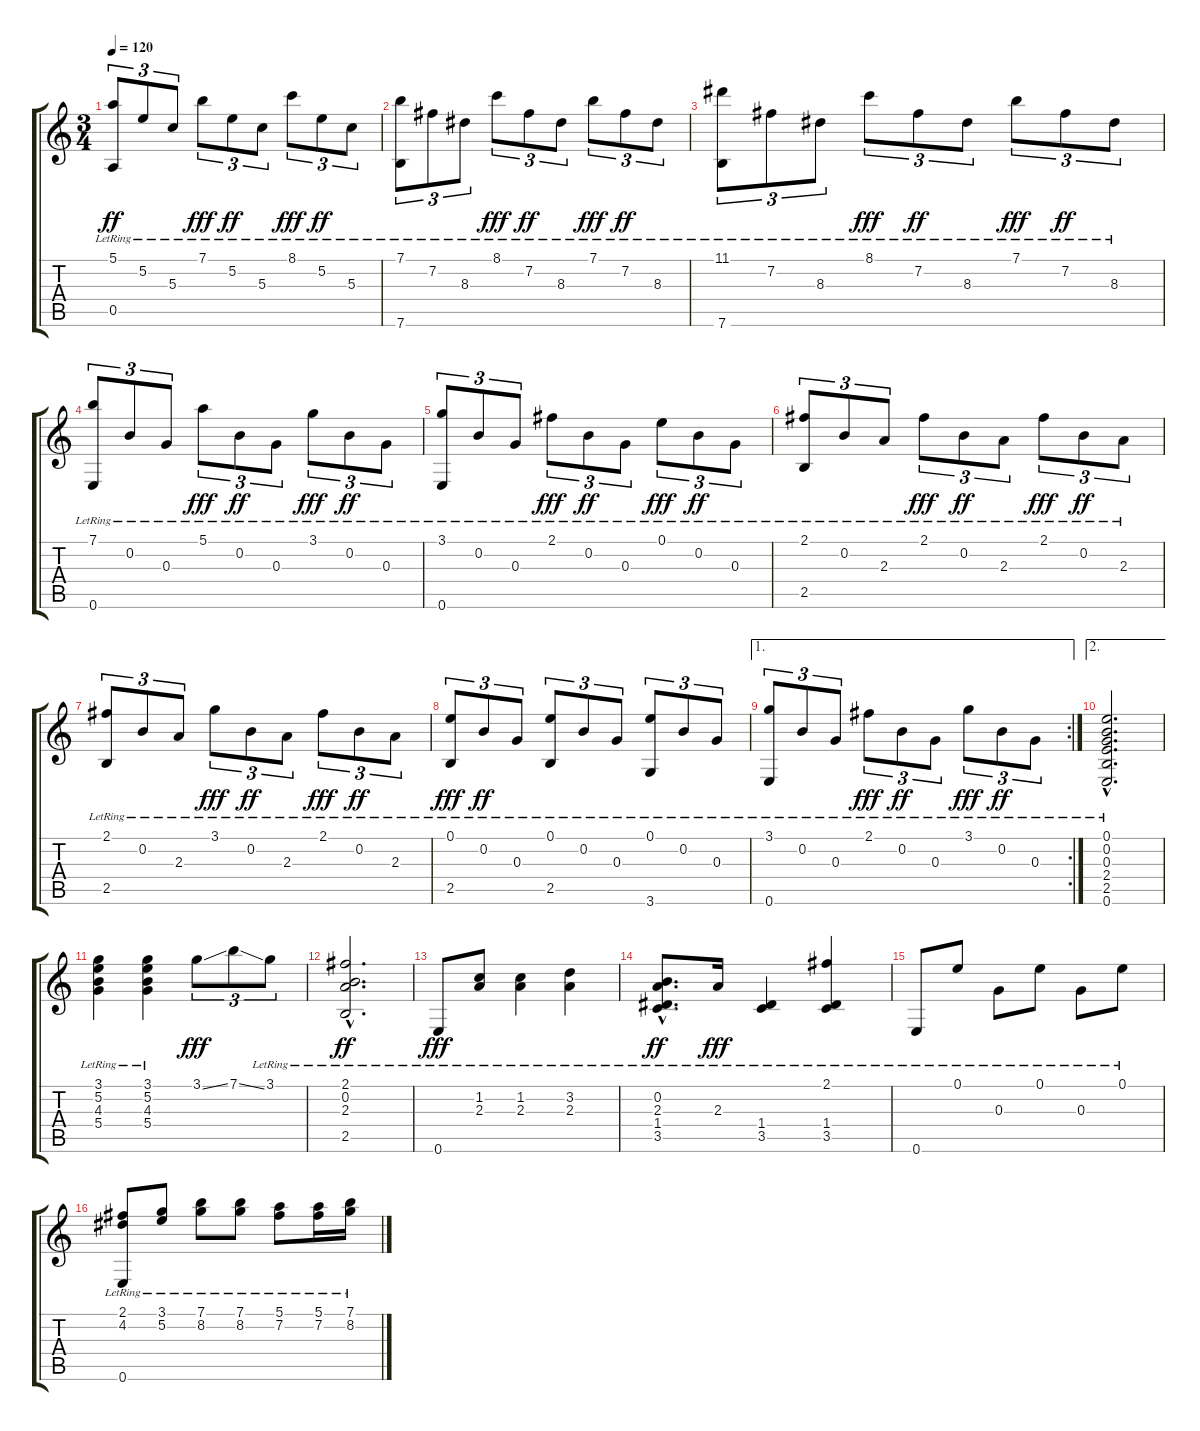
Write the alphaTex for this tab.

\track "" {instrument acousticguitarnylon}
\staff {score tabs}
\tuning (E4 B3 G3 D3 A2 E2) {hide}
\ts (3 4)
\tempo 120
\clef g2
\ks c
(5.1{lr} 0.5{lr}).8{tu (3 2) dy ff} 5.2{lr}.8{tu (3 2)} 5.3{lr}.8{tu (3 2)} 7.1{lr}.8{tu (3 2) dy fff} 5.2{lr}.8{tu (3 2) dy ff} 5.3{lr}.8{tu (3 2)} 8.1{lr}.8{tu (3 2) dy fff} 5.2{lr}.8{tu (3 2) dy ff} 5.3{lr}.8{tu (3 2)} |
(7.1{lr} 7.6{lr}).8{tu (3 2)} 7.2{lr}.8{tu (3 2)} 8.3{lr}.8{tu (3 2)} 8.1{lr}.8{tu (3 2) dy fff} 7.2{lr}.8{tu (3 2) dy ff} 8.3{lr}.8{tu (3 2)} 7.1{lr}.8{tu (3 2) dy fff} 7.2{lr}.8{tu (3 2) dy ff} 8.3{lr}.8{tu (3 2)} |
(11.1{lr} 7.6{lr}).8{tu (3 2)} 7.2{lr}.8{tu (3 2)} 8.3{lr}.8{tu (3 2)} 8.1{lr}.8{tu (3 2) dy fff} 7.2{lr}.8{tu (3 2) dy ff} 8.3{lr}.8{tu (3 2)} 7.1{lr}.8{tu (3 2) dy fff} 7.2{lr}.8{tu (3 2) dy ff} 8.3{lr}.8{tu (3 2)} |
(7.1{lr} 0.6{lr}).8{tu (3 2)} 0.2{lr}.8{tu (3 2)} 0.3{lr}.8{tu (3 2)} 5.1{lr}.8{tu (3 2) dy fff} 0.2{lr}.8{tu (3 2) dy ff} 0.3{lr}.8{tu (3 2)} 3.1{lr}.8{tu (3 2) dy fff} 0.2{lr}.8{tu (3 2) dy ff} 0.3{lr}.8{tu (3 2)} |
(3.1{lr} 0.6{lr}).8{tu (3 2)} 0.2{lr}.8{tu (3 2)} 0.3{lr}.8{tu (3 2)} 2.1{lr}.8{tu (3 2) dy fff} 0.2{lr}.8{tu (3 2) dy ff} 0.3{lr}.8{tu (3 2)} 0.1{lr}.8{tu (3 2) dy fff} 0.2{lr}.8{tu (3 2) dy ff} 0.3{lr}.8{tu (3 2)} |
(2.1{lr} 2.5{lr}).8{tu (3 2)} 0.2{lr}.8{tu (3 2)} 2.3{lr}.8{tu (3 2)} 2.1{lr}.8{tu (3 2) dy fff} 0.2{lr}.8{tu (3 2) dy ff} 2.3{lr}.8{tu (3 2)} 2.1{lr}.8{tu (3 2) dy fff} 0.2{lr}.8{tu (3 2) dy ff} 2.3{lr}.8{tu (3 2)} |
(2.1{lr} 2.5{lr}).8{tu (3 2)} 0.2{lr}.8{tu (3 2)} 2.3{lr}.8{tu (3 2)} 3.1{lr}.8{tu (3 2) dy fff} 0.2{lr}.8{tu (3 2) dy ff} 2.3{lr}.8{tu (3 2)} 2.1{lr}.8{tu (3 2) dy fff} 0.2{lr}.8{tu (3 2) dy ff} 2.3{lr}.8{tu (3 2)} |
(0.1{lr} 2.5{lr}).8{tu (3 2) dy fff} 0.2{lr}.8{tu (3 2) dy ff} 0.3{lr}.8{tu (3 2)} (0.1{lr} 2.5{lr}).8{tu (3 2)} 0.2{lr}.8{tu (3 2)} 0.3{lr}.8{tu (3 2)} (0.1{lr} 3.6{lr}).8{tu (3 2)} 0.2{lr}.8{tu (3 2)} 0.3{lr}.8{tu (3 2)} |
\ae 1
\rc 2
(3.1{lr} 0.6{lr}).8{tu (3 2)} 0.2{lr}.8{tu (3 2)} 0.3{lr}.8{tu (3 2)} 2.1{lr}.8{tu (3 2) dy fff} 0.2{lr}.8{tu (3 2) dy ff} 0.3{lr}.8{tu (3 2)} 3.1{lr}.8{tu (3 2) dy fff} 0.2{lr}.8{tu (3 2) dy ff} 0.3{lr}.8{tu (3 2)} |
\ae 2
(0.1{hac lr} 0.2{hac lr} 0.3{hac lr} 2.4{hac lr} 2.5{hac lr} 0.6{hac lr}).2{d} |
(3.1{lr} 5.2{lr} 4.3{lr} 5.4{lr}).4 (3.1{lr} 5.2{lr} 4.3{lr} 5.4{lr}).4 3.1{ss}.8{tu (3 2) dy fff} 7.1{ss}.8{tu (3 2)} 3.1{lr}.8{tu (3 2)} |
(2.1{hac lr} 0.2{hac lr} 2.3{hac lr} 2.5{hac lr}).2{d dy ff} |
0.6{lr}.8{dy fff} (1.2{lr} 2.3{lr}).8 (1.2{lr} 2.3{lr}).4 (3.2{lr} 2.3{lr}).4 |
(0.2{hac lr} 2.3{hac lr} 1.4{hac lr} 3.5{hac lr}).8{d dy ff} 2.3{lr}.16{dy fff} (1.4{lr} 3.5{lr}).4 (2.1{lr} 1.4{lr} 3.5{lr}).4 |
0.6{lr}.8 0.1{lr}.8 0.3{lr}.8 0.1{lr}.8 0.3{lr}.8 0.1{lr}.8 |
(2.1{lr} 4.2{lr} 0.6{lr}).8 (3.1{lr} 5.2{lr}).8 (7.1{lr} 8.2{lr}).8 (7.1{lr} 8.2{lr}).8 (5.1{lr} 7.2{lr}).8 (5.1{lr} 7.2{lr}).16 (7.1{lr} 8.2{lr}).16
